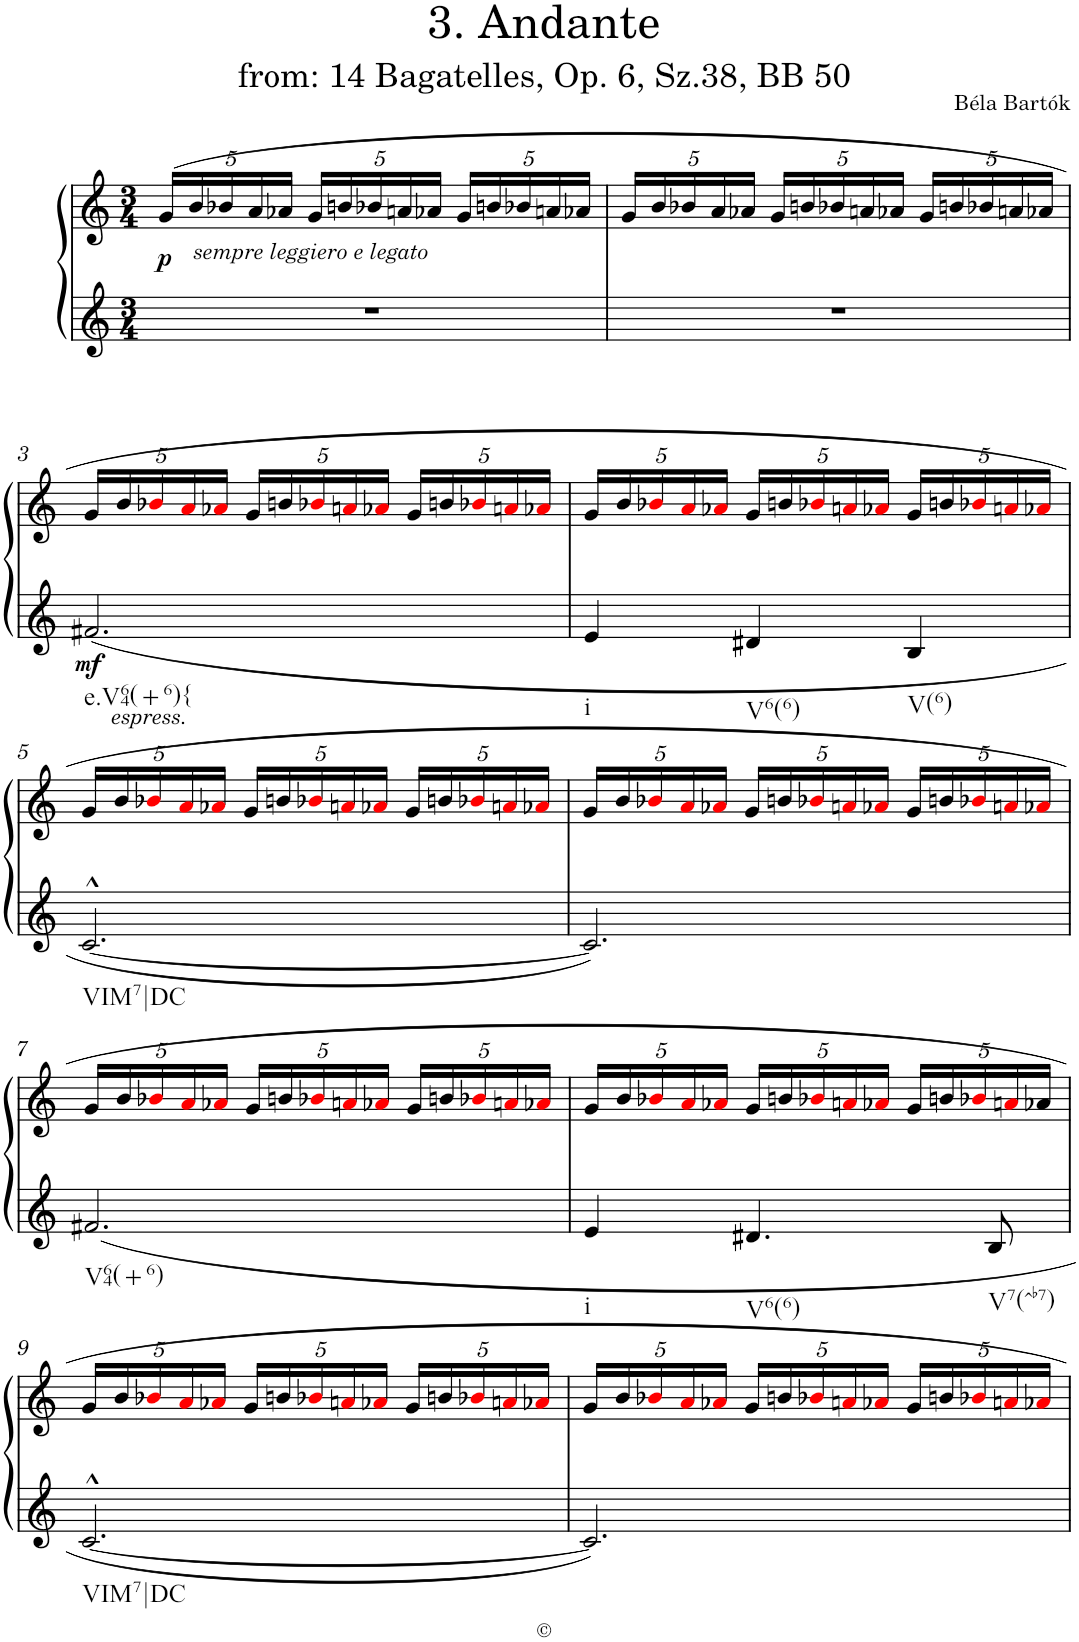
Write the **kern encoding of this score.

**kern	**kern	**dynam
*part1	*part1	*part1
*staff2	*staff1	*staff1/2
*I"Piano	*	*
*I'Pno.	*	*
*clefG2	*clefG2	*
*k[]	*k[]	*
*M3/4	*M3/4	*
*	*Xbrackettup	*
=1	=1	=1
!	!	!LO:DY:b
2.r	20g/LL	p
!	!LO:TX:b:i:t=sempre leggiero e legato	!
.	20b/	.
.	20b-X/	.
.	20a/	.
.	20a-X/JJ	.
.	20g/LL	.
.	20bn/	.
.	20b-X/	.
.	20an/	.
.	20a-X/JJ	.
.	20g/LL	.
.	20bn/	.
.	20b-X/	.
.	20an/	.
.	20a-X/JJ	.
=2	=2	=2
2.r	20g/LL	.
.	20b/	.
.	20b-X/	.
.	20a/	.
.	20a-X/JJ	.
.	20g/LL	.
.	20bn/	.
.	20b-X/	.
.	20an/	.
.	20a-X/JJ	.
.	20g/LL	.
.	20bn/	.
.	20b-X/	.
.	20an/	.
.	20a-X/JJ	.
!!LO:LB:g=z
=3	=3	=3
!LO:TX:b:i:t=espress.	!	!
!LO:TX:b:t=e.V64(+6){	!	!
!	!	!LO:DY:b=2
2.f#X/	20g/LL	mf
.	20b/	.
.	20b-Xi/	.
.	20ai/	.
.	20a-Xi/JJ	.
.	20g/LL	.
.	20bn/	.
.	20b-Xi/	.
.	20ani/	.
.	20a-Xi/JJ	.
.	20g/LL	.
.	20bn/	.
.	20b-Xi/	.
.	20ani/	.
.	20a-Xi/JJ	.
=4	=4	=4
!LO:TX:b:t=i	!	!
4e/	20g/LL	.
.	20b/	.
.	20b-Xi/	.
.	20ai/	.
.	20a-Xi/JJ	.
!LO:TX:b:t=V6(6)	!	!
4d#X/	20g/LL	.
.	20bn/	.
.	20b-Xi/	.
.	20ani/	.
.	20a-Xi/JJ	.
!LO:TX:b:t=V(6)	!	!
4B/	20g/LL	.
.	20bn/	.
.	20b-Xi/	.
.	20ani/	.
.	20a-Xi/JJ	.
!!LO:LB:g=z
=5	=5	=5
!LO:TX:b:t=VIM7|DC	!	!
[2.c^^/	20g/LL	.
.	20b/	.
.	20b-Xi/	.
.	20ai/	.
.	20a-Xi/JJ	.
.	20g/LL	.
.	20bn/	.
.	20b-Xi/	.
.	20ani/	.
.	20a-Xi/JJ	.
.	20g/LL	.
.	20bn/	.
.	20b-Xi/	.
.	20ani/	.
.	20a-Xi/JJ	.
=6	=6	=6
2.c/]	20g/LL	.
.	20b/	.
.	20b-Xi/	.
.	20ai/	.
.	20a-Xi/JJ	.
.	20g/LL	.
.	20bn/	.
.	20b-Xi/	.
.	20ani/	.
.	20a-Xi/JJ	.
.	20g/LL	.
.	20bn/	.
.	20b-Xi/	.
.	20ani/	.
.	20a-Xi/JJ	.
!!LO:LB:g=z
=7	=7	=7
!LO:TX:b:t=V64(+6)	!	!
2.f#X/	20g/LL	.
.	20b/	.
.	20b-Xi/	.
.	20ai/	.
.	20a-Xi/JJ	.
.	20g/LL	.
.	20bn/	.
.	20b-Xi/	.
.	20ani/	.
.	20a-Xi/JJ	.
.	20g/LL	.
.	20bn/	.
.	20b-Xi/	.
.	20ani/	.
.	20a-Xi/JJ	.
=8	=8	=8
!LO:TX:b:t=i	!	!
4e/	20g/LL	.
.	20b/	.
.	20b-Xi/	.
.	20ai/	.
.	20a-Xi/JJ	.
!LO:TX:b:t=V6(6)	!	!
4.d#X/	20g/LL	.
.	20bn/	.
.	20b-Xi/	.
.	20ani/	.
.	20a-Xi/JJ	.
.	20g/LL	.
.	20bn/	.
.	20b-Xi/	.
!LO:TX:b:t=V7(^b7)	!	!
8B/	.	.
.	20ani/	.
.	20a-X/JJ	.
!!LO:LB:g=z
=9	=9	=9
!LO:TX:b:t=VIM7|DC	!	!
[2.c^^/	20g/LL	.
.	20b/	.
.	20b-Xi/	.
.	20ai/	.
.	20a-Xi/JJ	.
.	20g/LL	.
.	20bn/	.
.	20b-Xi/	.
.	20ani/	.
.	20a-Xi/JJ	.
.	20g/LL	.
.	20bn/	.
.	20b-Xi/	.
.	20ani/	.
.	20a-Xi/JJ	.
=10	=10	=10
2.c/]	20g/LL	.
.	20b/	.
.	20b-Xi/	.
.	20ai/	.
.	20a-Xi/JJ	.
.	20g/LL	.
.	20bn/	.
.	20b-Xi/	.
.	20ani/	.
.	20a-Xi/JJ	.
.	20g/LL	.
.	20bn/	.
.	20b-Xi/	.
.	20ani/	.
.	20a-Xi/JJ	.
=	=	=
*-	*-	*-
